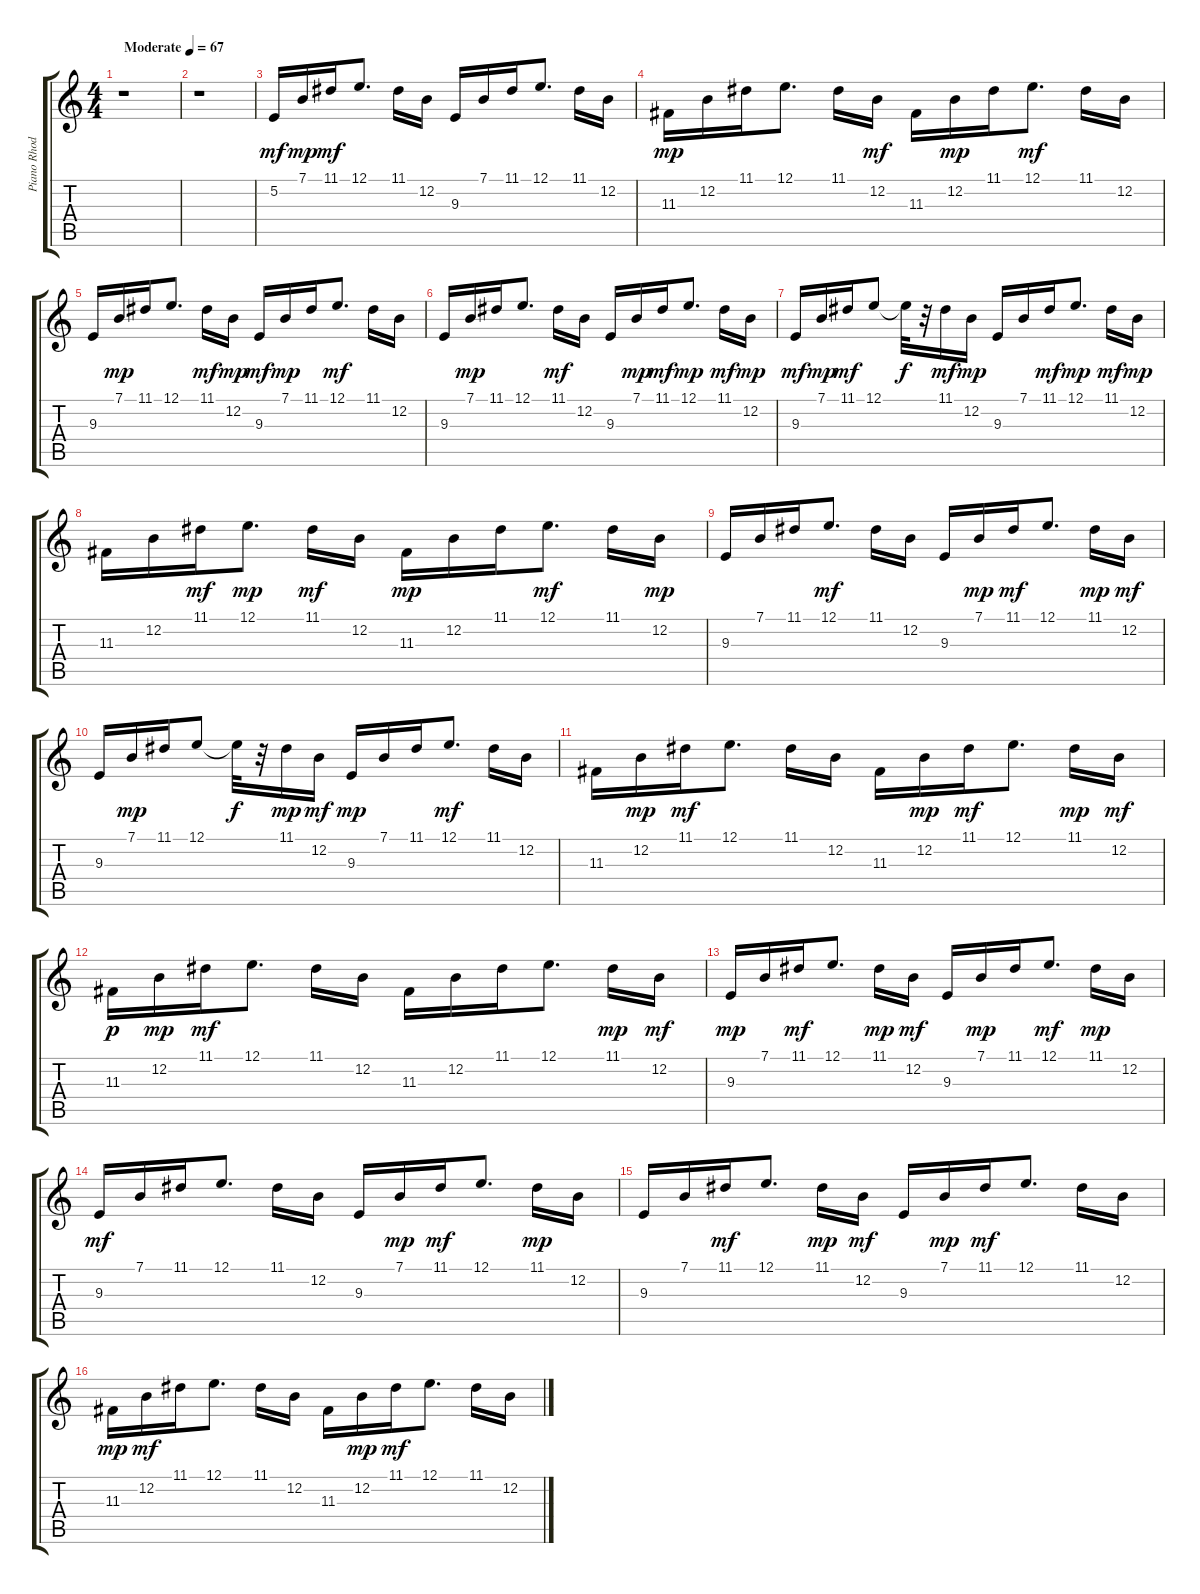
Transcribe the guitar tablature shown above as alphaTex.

\track ("Piano Rhodes" "Piano Rhod") {instrument electricpiano1}
\staff {score tabs}
\tuning (E4 B3 G3 D3 A2 E2) {hide}
\ts (4 4)
\tempo (67 "Moderate")
\clef g2
\ks c
r.1{dy mf instrument electricpiano1} |
r.1 |
5.2.16 7.1.16{dy mp} 11.1.16{dy mf} 12.1.8{d} 11.1.16 12.2.16 9.3.16 7.1.16 11.1.16 12.1.8{d} 11.1.16 12.2.16 |
11.3.16{dy mp} 12.2.16 11.1.16 12.1.8{d} 11.1.16 12.2.16{dy mf} 11.3.16 12.2.16{dy mp} 11.1.16 12.1.8{d dy mf} 11.1.16 12.2.16 |
9.3.16 7.1.16{dy mp} 11.1.16 12.1.8{d} 11.1.16{dy mf} 12.2.16{dy mp} 9.3.16{dy mf} 7.1.16{dy mp} 11.1.16 12.1.8{d dy mf} 11.1.16 12.2.16 |
9.3.16 7.1.16{dy mp} 11.1.16 12.1.8{d} 11.1.16{dy mf} 12.2.16 9.3.16 7.1.16{dy mp} 11.1.16{dy mf} 12.1.8{d dy mp} 11.1.16{dy mf} 12.2.16{dy mp} |
9.3.16{dy mf} 7.1.16{dy mp} 11.1.16{dy mf} 12.1.8 12.1{t}.32{dy f} r.32 11.1.16{dy mf} 12.2.16{dy mp} 9.3.16 7.1.16 11.1.16{dy mf} 12.1.8{d dy mp} 11.1.16{dy mf} 12.2.16{dy mp} |
11.3.16 12.2.16 11.1.16{dy mf} 12.1.8{d dy mp} 11.1.16{dy mf} 12.2.16 11.3.16{dy mp} 12.2.16 11.1.16 12.1.8{d dy mf} 11.1.16 12.2.16{dy mp} |
9.3.16 7.1.16 11.1.16 12.1.8{d dy mf} 11.1.16 12.2.16 9.3.16 7.1.16{dy mp} 11.1.16{dy mf} 12.1.8{d} 11.1.16{dy mp} 12.2.16{dy mf} |
9.3.16 7.1.16{dy mp} 11.1.16 12.1.8 12.1{t}.32{dy f} r.32 11.1.16{dy mp} 12.2.16{dy mf} 9.3.16{dy mp} 7.1.16 11.1.16 12.1.8{d dy mf} 11.1.16 12.2.16 |
11.3.16 12.2.16{dy mp} 11.1.16{dy mf} 12.1.8{d} 11.1.16 12.2.16 11.3.16 12.2.16{dy mp} 11.1.16{dy mf} 12.1.8{d} 11.1.16{dy mp} 12.2.16{dy mf} |
11.3.16{dy p} 12.2.16{dy mp} 11.1.16{dy mf} 12.1.8{d} 11.1.16 12.2.16 11.3.16 12.2.16 11.1.16 12.1.8{d} 11.1.16{dy mp} 12.2.16{dy mf} |
9.3.16{dy mp} 7.1.16 11.1.16{dy mf} 12.1.8{d} 11.1.16{dy mp} 12.2.16{dy mf} 9.3.16 7.1.16{dy mp} 11.1.16 12.1.8{d dy mf} 11.1.16{dy mp} 12.2.16 |
9.3.16{dy mf} 7.1.16 11.1.16 12.1.8{d} 11.1.16 12.2.16 9.3.16 7.1.16{dy mp} 11.1.16{dy mf} 12.1.8{d} 11.1.16{dy mp} 12.2.16 |
9.3.16 7.1.16 11.1.16{dy mf} 12.1.8{d} 11.1.16{dy mp} 12.2.16{dy mf} 9.3.16 7.1.16{dy mp} 11.1.16{dy mf} 12.1.8{d} 11.1.16 12.2.16 |
11.3.16{dy mp} 12.2.16{dy mf} 11.1.16 12.1.8{d} 11.1.16 12.2.16 11.3.16 12.2.16{dy mp} 11.1.16{dy mf} 12.1.8{d} 11.1.16 12.2.16
